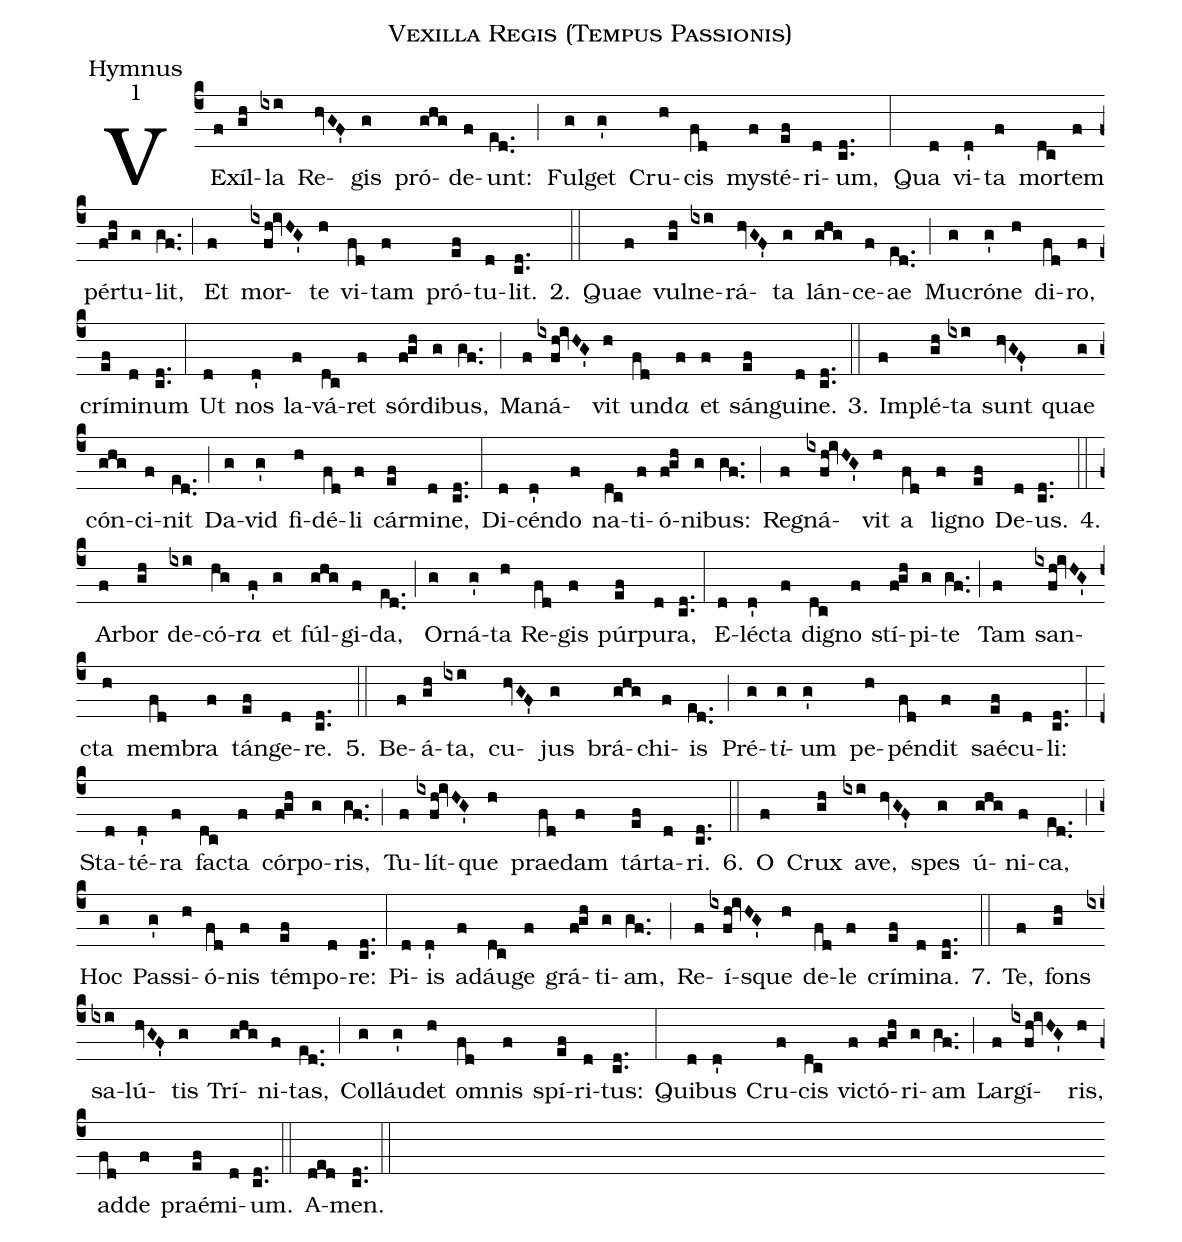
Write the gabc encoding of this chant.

name:Vexilla Regis (Tempus Passionis);
office-part:Hymnus;
mode:1;
%%
(c4) VE(f)xíl(gh)la(ixi) Re(hvGF')gis(g) pró(ghg)de(f)unt:(ed..) (;) Ful(g)get(g') Cru(h)cis(fd) my(f)sté(ef)ri(d)um,(cd..) (:) Qua(d) vi(d')ta(f) mor(dc)tem(f) pér(f!gh)tu(g)lit,(gf..) (;) Et(f) mor(ixfh!ivHG')te(h) vi(fd)tam(f) pró(ef)tu(d)lit.(cd..) 2.(::) Quae(f) vul(gh)ne(ixi)rá(hvGF')ta(g) lán(ghg)ce(f)ae(ed..) (;) Mu(g)cró(g')ne(h) di(fd)ro,(f) crí(ef)mi(d)num(cd..) (:) Ut(d) nos(d') la(f)vá(dc)ret(f) sór(f!gh)di(g)bus,(gf..) (;) Ma(f)ná(ixfh!ivHG')vit(h) un(fd)d<i>a</i>(f) et(f) sán(ef)gui(d)ne.(cd..) 3.(::) Im(f)plé(gh)ta(ixi) sunt(hvGF') quae(g) cón(ghg)ci(f)nit(ed..) (;) Da(g)vid(g') fi(h)dé(fd)li(f) cár(ef)mi(d)ne,(cd..) (:) Di(d)cén(d')do(f) na(dc)ti(f)ó(f!gh)ni(g)bus:(gf..) (;) Re(f)gná(ixfh!ivHG')vit(h) a(fd) li(f)gno(ef) De(d)us.(cd..) 4.(::) Ar(f)bor(gh) de(ixi)có(hg)r<i>a</i>(f') et(g) fúl(ghg)gi(f)da,(ed..) (;) Or(g)ná(g')ta(h) Re(fd)gis(f) púr(ef)pu(d)ra,(cd..) (:) E(d)lé(d')cta(f) di(dc)gno(f) stí(f!gh)pi(g)te(gf..) (;) Tam(f) san(ixfh!ivHG')cta(h) mem(fd)bra(f) tán(ef)ge(d)re.(cd..) 5.(::) Be(f)á(gh)ta,(ixi) cu(hvGF')jus(g) brá(ghg)chi(f)is(ed..) (;) Pré(g)t<i>i</i>(g)um(g') pe(h)pén(fd)dit(f) saé(ef)cu(d)li:(cd..) (:) Sta(d)té(d')ra(f) fa(dc)cta(f) cór(f!gh)po(g)ris,(gf..) (;) Tu(f)lít(ixfh!ivHG')que(h) prae(fd)dam(f) tár(ef)ta(d)ri.(cd..) 6.(::) O(f) Crux(gh) a(ixi)ve,(hvGF') spes(g) ú(ghg)ni(f)ca,(ed..) (;) Hoc(g) Pas(g')si(h)ó(fd)nis(f) tém(ef)po(d)re:(cd..) (:) Pi(d)is(d') a(f)dáu(dc)ge(f) grá(f!gh)ti(g)am,(gf..) (;) Re(f)í(ixfh!ivHG')sque(h) de(fd)le(f) crí(ef)mi(d)na.(cd..) 7.(::) Te,(f) fons(gh) sa(ixi)lú(hvGF')tis(g) Trí(ghg)ni(f)tas,(ed..) (;) Col(g)láu(g')det(h) o(fd)mnis(f) spí(ef)ri(d)tus:(cd..) (:) Qui(d)bus(d') Cru(f)cis(dc) vi(f)ctó(f!gh)ri(g)am(gf..) (;) Lar(f)gí(ixfh!ivHG')ris,(h) ad(fd)de(f) praé(ef)mi(d)um.(cd..) (::) A(ded)men.(cd..) (::)
